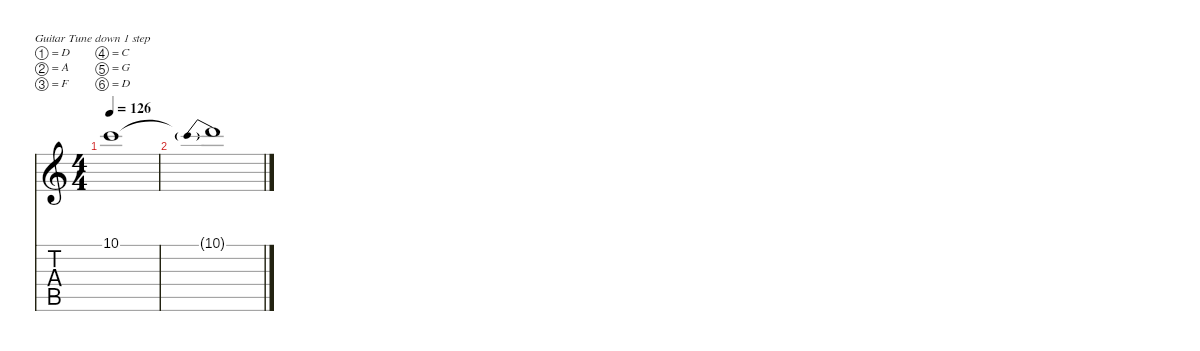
\defaultSystemsLayout 4
\hideDynamics
\bracketExtendMode nobrackets
\singleTrackTrackNamePolicy hidden
\multiTrackTrackNamePolicy hidden
\firstSystemTrackNameMode fullname
\firstSystemTrackNameOrientation horizontal
\otherSystemsTrackNameOrientation horizontal
\track ("Gtr. 1 (elec. w/dist.)" "od.guit.") {instrument overdrivenguitar}
\staff {score tabs}
\tuning (D4 A3 F3 C3 G2 D2)
\ts (4 4)
\tempo 126
\clef g2
\ks c
10.1{t}.1{dy f beam Down} |
10.1{be (prebend 0 4 60 4) t}.1{beam Down}
